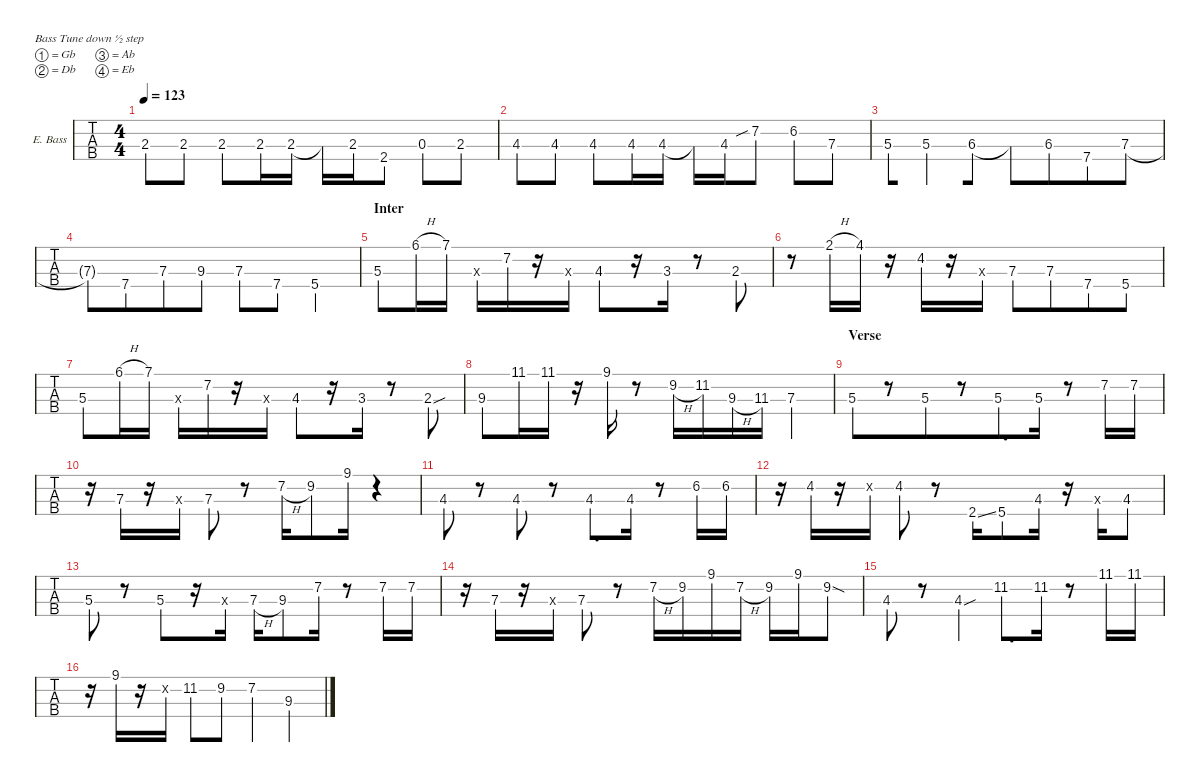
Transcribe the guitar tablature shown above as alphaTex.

\defaultSystemsLayout 4
\hideDynamics
\bracketExtendMode nobrackets
\firstSystemTrackNameOrientation horizontal
\track ("Ele. Bass" "E. Bass") {defaultSystemsLayout 4 instrument electricbassfinger}
\staff {tabs}
\tuning (Gb2 Db2 Ab1 Eb1)
\ts (4 4)
\tempo 123
\clef f4
\scale
0.301513
\ks ab
2.3{acc b}.8{dy f} 2.3{acc b}.8 2.3{acc b}.8 2.3{acc b}.16 2.3{acc b}.16 2.3{t acc b}.16 2.3{acc b}.16 2.4{acc forcenatural}.8 0.3{acc b}.8 2.3{acc b}.8 |
\scale
0.233566 4.3{acc forcenatural}.8 4.3{acc forcenatural}.8 4.3{acc forcenatural}.8 4.3{acc forcenatural}.16 4.3{acc forcenatural}.16 4.3{t acc forcenatural}.16 4.3{acc forcenatural}.16 7.2{sib acc b}.8 6.2{acc forcenatural}.8 7.3{acc b}.8 |
\scale
0.229145 5.3{acc b}.8{beam merge} 5.3{acc b}.4{beam merge} 6.3{acc forcenatural}.8 6.3{t acc forcenatural}.8{beam merge} 6.3{acc forcenatural}.8{beam merge} 7.4{acc b}.8{beam merge} 7.3{acc b}.8 |
\scale
0.235776 7.3{t acc b}.8{beam merge} 7.4{acc b}.8{beam merge} 7.3{acc b}.8{beam merge} 9.3{acc forcenatural}.8 7.3{acc b}.8 7.4{acc b}.8 5.4{acc b}.4 |
\section ("" "Inter")
\scale
0.301513 5.3{acc b}.8 6.1{h acc forcenatural}.16 7.1{acc b}.16 5.3{x acc b}.16 7.2{acc b}.16 r.16 5.3{x acc b}.16 4.3{st acc forcenatural}.8 r.16 3.3{acc forcenatural}.16 r.8 2.3{st acc b}.8 |
\scale
0.233566 r.8 2.1{h acc b}.16 4.1{acc b}.16 r.16 4.2{acc forcenatural}.16 r.16 9.3{x acc forcenatural}.16 7.3{acc b}.8{beam merge} 7.3{acc b}.8{beam merge} 7.4{acc b}.8{beam merge} 5.4{acc b}.8 |
\scale
0.229145 5.3{acc b}.8 6.1{h acc forcenatural}.16 7.1{acc b}.16 5.3{x acc b}.16 7.2{acc b}.16 r.16 5.3{x acc b}.16 4.3{st acc forcenatural}.8 r.16 3.3{acc forcenatural}.16 r.8 2.3{sou acc b}.8 |
\scale
0.235776 9.3{acc forcenatural}.8 11.1{acc forcenatural}.16 11.1{acc forcenatural}.16 r.16 9.1{acc b}.16 r.8 9.2{h acc b}.16 11.2{acc forcenatural}.16 9.3{h acc forcenatural}.16 11.3{acc forcenatural}.16 7.3{acc b}.4 |
\section ("" "Verse")
\scale
0.302618 5.3{acc b}.8{beam merge} r.8{beam merge} 5.3{acc b}.8{beam merge} r.8 5.3{acc b}.8{d} 5.3{acc b}.16 r.8 7.2{acc b}.16 7.2{acc b}.16 |
\scale
0.23246 r.16 7.3{acc b}.16 r.16 7.3{x acc b}.16 7.3{acc b}.8 r.8 7.2{h acc b}.16 9.2{acc b}.8 9.1{acc b}.16 r.4 |
\scale
0.229145 4.3{acc forcenatural}.8 r.8 4.3{acc forcenatural}.8 r.8 4.3{acc forcenatural}.8{d} 4.3{acc forcenatural}.16 r.8 6.2{acc forcenatural}.16 6.2{acc forcenatural}.16 |
\scale
0.235776 r.16 4.2{acc forcenatural}.16 r.16 4.2{x acc forcenatural}.16 4.2{acc forcenatural}.8 r.8 2.4{ss acc forcenatural}.16 5.4{acc b}.8 4.3{acc forcenatural}.16 r.16 4.3{x acc forcenatural}.16 4.3{acc forcenatural}.8 |
\scale
0.302618 5.3{acc b}.8{beam split} r.8{beam split} 5.3{acc b}.8{beam merge} r.16 5.3{x acc b}.16 7.3{h acc b}.16 9.3{acc forcenatural}.8 7.2{acc b}.16 r.8 7.2{acc b}.16 7.2{acc b}.16 |
\scale
0.232461 r.16 7.3{acc b}.16 r.16 7.3{x acc b}.16 7.3{acc b}.8 r.8 7.2{h acc b}.16 9.2{acc b}.16 9.1{acc b}.16 7.2{h acc b}.16 9.2{acc b}.16 9.1{acc b}.16 9.2{sod acc b}.8 |
\scale
0.229144 4.3{acc forcenatural}.8 r.8 4.3{sou acc forcenatural}.4 11.2{acc forcenatural}.8{d} 11.2{acc forcenatural}.16 r.8 11.1{acc forcenatural}.16 11.1{acc forcenatural}.16 |
\scale
0.235777 r.16 9.1{acc b}.16 r.16 11.2{x acc forcenatural}.16 11.2{acc forcenatural}.8 9.2{acc b}.8 7.2{acc b}.4 9.3{acc forcenatural}.4
